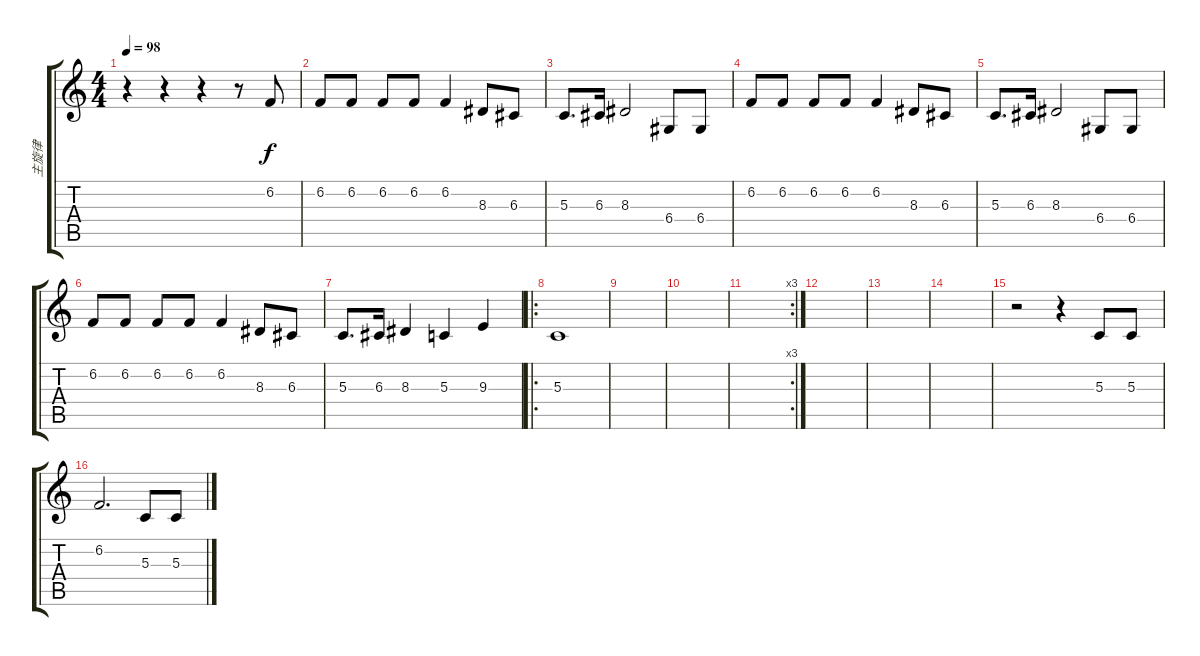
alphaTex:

\track ("主旋律" "主旋律") {instrument violin}
\staff {score tabs}
\tuning (E4 B3 G3 D3 A2 E2) {hide}
\ts (4 4)
\tempo 98
\clef g2
\ks c
r.4{dy f} r.4 r.4 r.8 6.2.8 |
6.2.8 6.2.8 6.2.8 6.2.8 6.2.4 8.3.8 6.3.8 |
5.3.8{d} 6.3.16 8.3.2 6.4.8 6.4.8 |
6.2.8 6.2.8 6.2.8 6.2.8 6.2.4 8.3.8 6.3.8 |
5.3.8{d} 6.3.16 8.3.2 6.4.8 6.4.8 |
6.2.8 6.2.8 6.2.8 6.2.8 6.2.4 8.3.8 6.3.8 |
5.3.8{d} 6.3.16 8.3.4 5.3.4 9.3.4 |
\ro
5.3.1 |
|
|
\rc 3
|
|
|
|
r.2 r.4 5.3.8 5.3.8 |
6.2.2{d} 5.3.8 5.3.8
